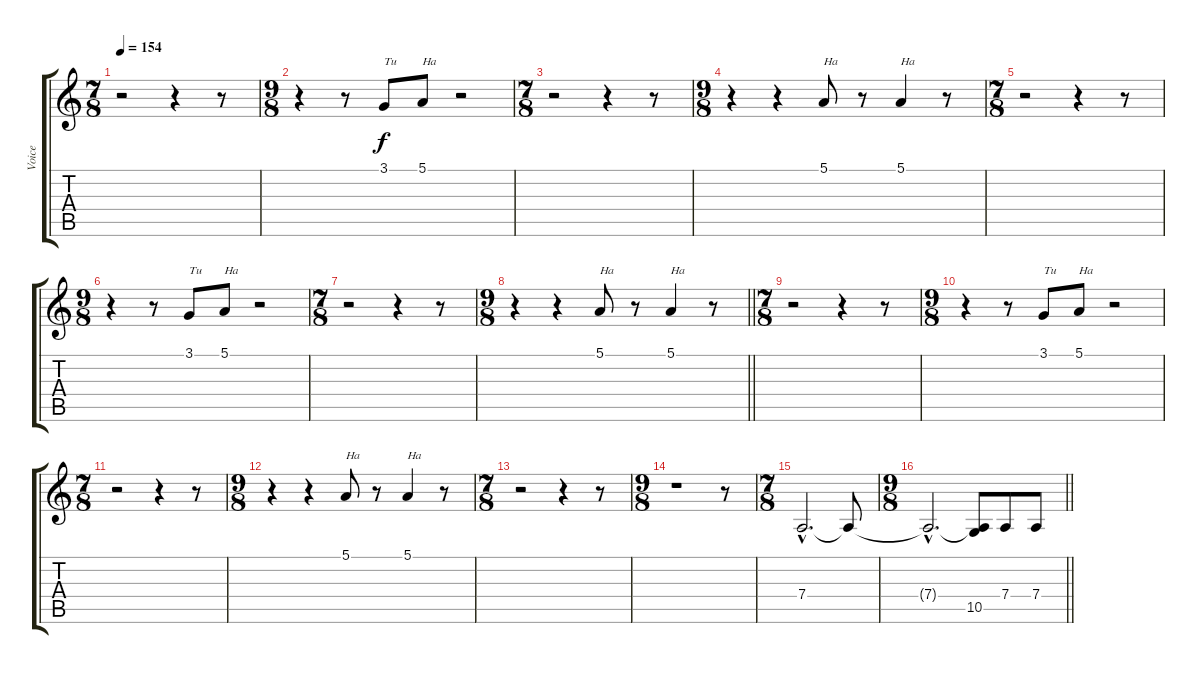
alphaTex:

\track ("Voice" "Voice") {instrument voiceoohs}
\staff {score tabs}
\tuning (E4 B3 G3 D3 A2 E2) {hide}
\ts (7 8)
\tempo 154
\clef g2
\ks c
r.2{dy f} r.4 r.8 |
\ts (9 8)
r.4 r.8 3.1.8{txt "Tu"} 5.1.8{txt "Ha"} r.2 |
\ts (7 8)
r.2 r.4 r.8 |
\ts (9 8)
r.4 r.4 5.1.8{txt "Ha"} r.8 5.1.4{txt "Ha"} r.8 |
\ts (7 8)
r.2 r.4 r.8 |
\ts (9 8)
r.4 r.8 3.1.8{txt "Tu"} 5.1.8{txt "Ha"} r.2 |
\ts (7 8)
r.2 r.4 r.8 |
\ts (9 8)
\barLineRight lightlight
r.4 r.4 5.1.8{txt "Ha"} r.8 5.1.4{txt "Ha"} r.8 |
\ts (7 8)
r.2 r.4 r.8 |
\ts (9 8)
r.4 r.8 3.1.8{txt "Tu"} 5.1.8{txt "Ha"} r.2 |
\ts (7 8)
r.2 r.4 r.8 |
\ts (9 8)
r.4 r.4 5.1.8{txt "Ha"} r.8 5.1.4{txt "Ha"} r.8 |
\ts (7 8)
r.2 r.4 r.8 |
\ts (9 8)
r.1 r.8 |
\ts (7 8)
7.4{hac}.2{d} 7.4{t}.8 |
\ts (9 8)
\barLineRight lightlight
7.4{hac t}.2{d} (7.4{t} 10.5).8 7.4.8 7.4.8
